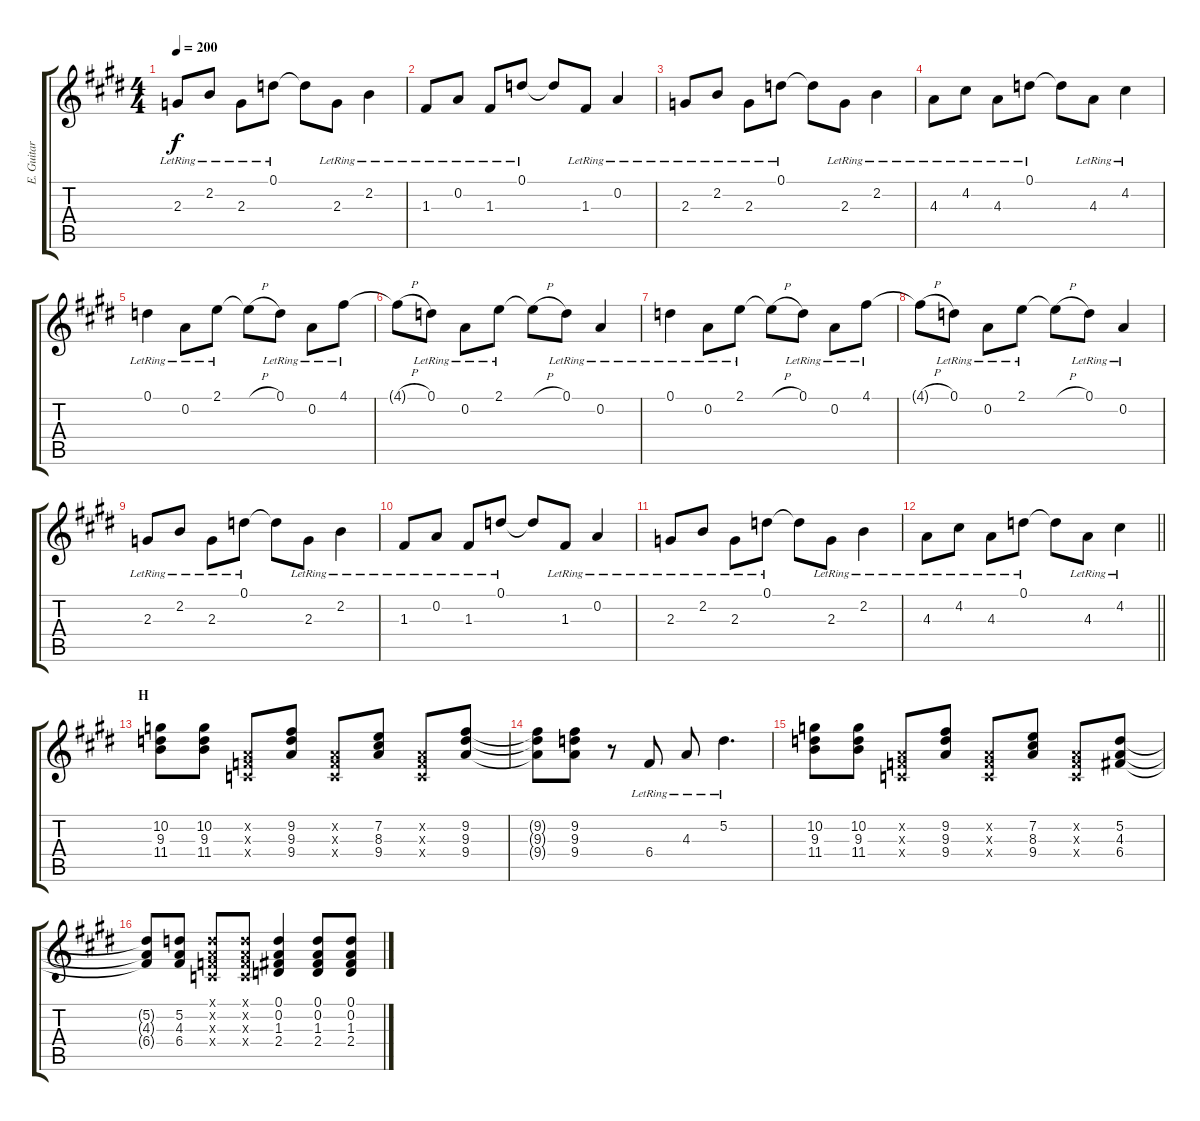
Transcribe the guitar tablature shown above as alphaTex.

\track ("E. Guitar I" "E. Guitar ") {instrument overdrivenguitar}
\staff {score tabs}
\tuning (D4 A3 F3 C3 G2 D2) {hide}
\ts (4 4)
\tempo 200
\clef g2
\ks e
2.3{lr}.8{dy f} 2.2{lr}.8 2.3{lr}.8 0.1{lr}.8 0.1{t}.8 2.3{lr}.8 2.2{lr}.4 |
1.3{lr}.8 0.2{lr}.8 1.3{lr}.8 0.1{lr}.8 0.1{t}.8 1.3{lr}.8 0.2{lr}.4 |
2.3{lr}.8 2.2{lr}.8 2.3{lr}.8 0.1{lr}.8 0.1{t}.8 2.3{lr}.8 2.2{lr}.4 |
4.3{lr}.8 4.2{lr}.8 4.3{lr}.8 0.1{lr}.8 0.1{t}.8 4.3{lr}.8 4.2{lr}.4 |
0.1{lr}.4 0.2{lr}.8 2.1{lr}.8 2.1{h t}.8 0.1{lr}.8 0.2{lr}.8 4.1{lr}.8 |
4.1{h t}.8 0.1{lr}.8 0.2{lr}.8 2.1{lr}.8 2.1{h t}.8 0.1{lr}.8 0.2{lr}.4 |
0.1{lr}.4 0.2{lr}.8 2.1{lr}.8 2.1{h t}.8 0.1{lr}.8 0.2{lr}.8 4.1{lr}.8 |
4.1{h t}.8 0.1{lr}.8 0.2{lr}.8 2.1{lr}.8 2.1{h t}.8 0.1{lr}.8 0.2{lr}.4 |
2.3{lr}.8 2.2{lr}.8 2.3{lr}.8 0.1{lr}.8 0.1{t}.8 2.3{lr}.8 2.2{lr}.4 |
1.3{lr}.8 0.2{lr}.8 1.3{lr}.8 0.1{lr}.8 0.1{t}.8 1.3{lr}.8 0.2{lr}.4 |
2.3{lr}.8 2.2{lr}.8 2.3{lr}.8 0.1{lr}.8 0.1{t}.8 2.3{lr}.8 2.2{lr}.4 |
\barLineRight lightlight
4.3{lr}.8 4.2{lr}.8 4.3{lr}.8 0.1{lr}.8 0.1{t}.8 4.3{lr}.8 4.2{lr}.4 |
\section ("" "H")
(10.2 9.3 11.4).8 (10.2 9.3 11.4).8 (0.2{x} 0.3{x} 0.4{x}).8 (9.2 9.3 9.4).8 (0.2{x} 0.3{x} 0.4{x}).8 (7.2 8.3 9.4).8 (0.2{x} 0.3{x} 0.4{x}).8 (9.2 9.3 9.4).8 |
(9.2{t} 9.3{t} 9.4{t}).8 (9.2 9.3 9.4).8 r.8 6.4{lr}.8 4.3{lr}.8 5.2{lr}.4{d} |
(10.2 9.3 11.4).8 (10.2 9.3 11.4).8 (0.2{x} 0.3{x} 0.4{x}).8 (9.2 9.3 9.4).8 (0.2{x} 0.3{x} 0.4{x}).8 (7.2 8.3 9.4).8 (0.2{x} 0.3{x} 0.4{x}).8 (5.2 4.3 6.4).8 |
(5.2{t} 4.3{t} 6.4{t}).8 (5.2 4.3 6.4).8 (0.1{x} 0.2{x} 0.3{x} 0.4{x}).8 (0.1{x} 0.2{x} 0.3{x} 0.4{x}).8 (0.1 0.2 1.3 2.4).4 (0.1 0.2 1.3 2.4).8 (0.1 0.2 1.3 2.4).8
